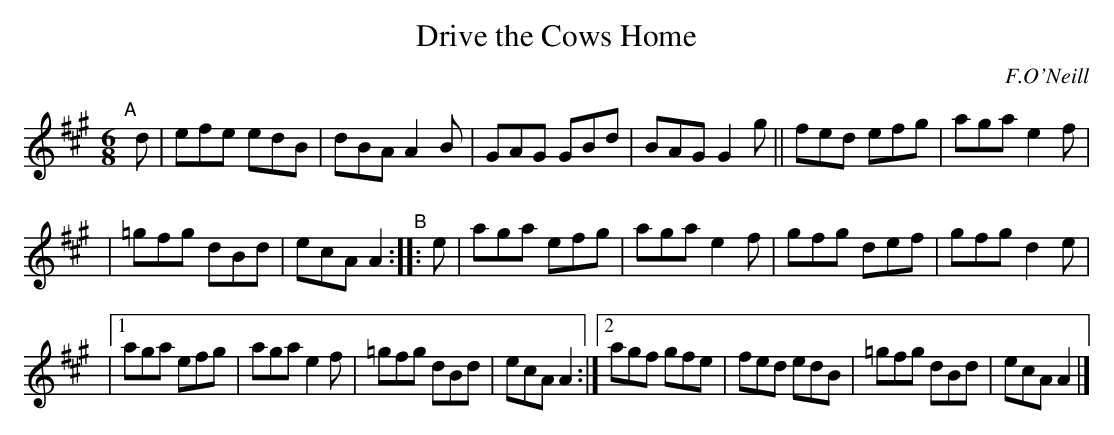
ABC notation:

X:1
T: Drive the Cows Home
O: F.O'Neill
M: 6/8
L: 1/8
K: A
"A"[|] d \
| efe edB | dBA A2B | GAG GBd | BAG G2g || fed efg | aga e2f |
| =gfg dBd | ecA A2 "^B":: e | aga efg | aga e2f | gfg def | gfg d2e |
|[1 aga efg | aga e2f | =gfg dBd | ecA A2 :|[2 agf gfe | fed edB | =gfg dBd | ecA A2 |]
